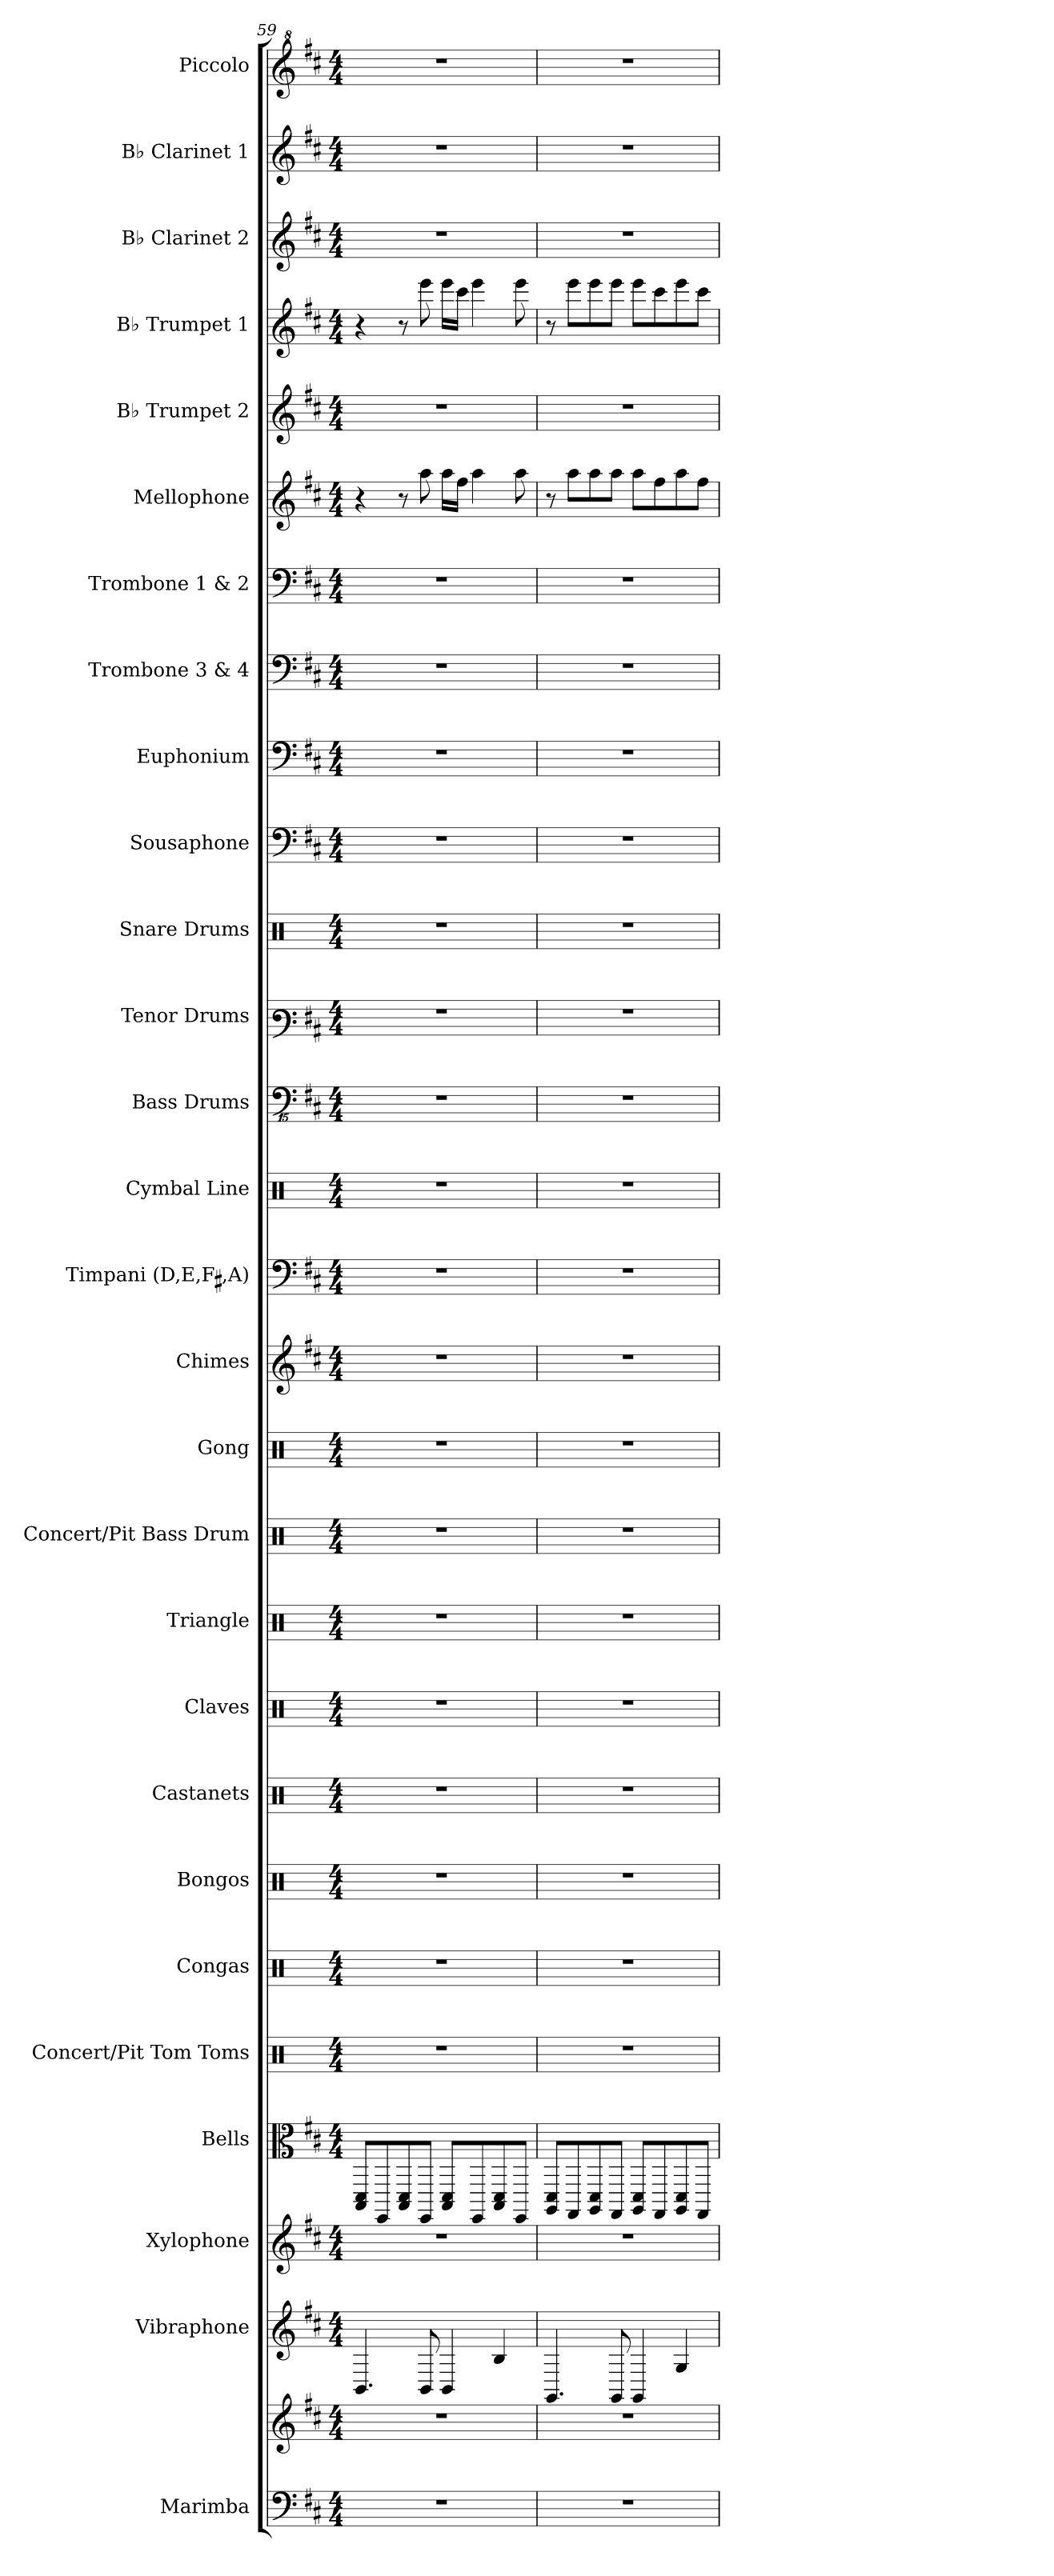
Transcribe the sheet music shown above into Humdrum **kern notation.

**kern	**kern	**kern	**kern	**kern	**kern	**kern	**kern	**kern	**kern	**kern	**kern	**kern	**kern	**kern	**kern	**kern	**kern	**kern	**kern	**kern	**kern	**kern	**kern	**kern	**kern	**kern	**kern	**kern
*part28	*part28	*part27	*part26	*part25	*part24	*part23	*part22	*part21	*part20	*part19	*part18	*part17	*part16	*part15	*part14	*part13	*part12	*part11	*part10	*part9	*part8	*part7	*part6	*part5	*part4	*part3	*part2	*part1
*staff29	*staff28	*staff27	*staff26	*staff25	*staff24	*staff23	*staff22	*staff21	*staff20	*staff19	*staff18	*staff17	*staff16	*staff15	*staff14	*staff13	*staff12	*staff11	*staff10	*staff9	*staff8	*staff7	*staff6	*staff5	*staff4	*staff3	*staff2	*staff1
*I"Marimba	*	*I"Vibraphone	*I"Xylophone	*I"Bells	*I"Concert/Pit Tom Toms	*I"Congas	*I"Bongos	*I"Castanets	*I"Claves	*I"Triangle	*I"Concert/Pit Bass Drum	*I"Gong	*I"Chimes	*I"Timpani (D,E,F#,A)	*I"Cymbal Line	*I"Bass Drums	*I"Tenor Drums	*I"Snare Drums	*I"Sousaphone	*I"Euphonium	*I"Trombone 3 &amp; 4	*I"Trombone 1 &amp; 2	*I"Mellophone	*I"B♭ Trumpet 2	*I"B♭ Trumpet 1	*I"B♭ Clarinet 2	*I"B♭ Clarinet 1	*I"Piccolo
*I'Mrm.	*	*I'Vib.	*I'Xyl.	*I'Bls.	*I'Toms	*I'Co.	*I'Bo.	*I'Cst.	*I'Clv.	*I'Trgl.	*I'Crt. B.D.	*I'Gong	*I'Chm.	*I'Timp.	*I'Cym.	*I'B.D.	*I'T.D.	*I'S.D.	*I'Sphn.	*I'Euph.	*I'Tbn. 3 &amp; 4	*I'Tbn. 1 &amp; 2	*I'Mph.	*I'B♭ Tpt. 2	*I'B♭ Tpt. 1	*I'B♭ Cl. 2	*I'B♭ Cl. 1	*I'Picc.
*clefF4	*clefG2	*clefG2	*clefG2	*clefC3	*clefX	*clefX	*clefX	*clefX	*clefX	*clefX	*clefX	*clefX	*clefG2	*clefF4	*clefX	*clefFvv4	*clefF3	*clefX	*clefF4	*clefF4	*clefF4	*clefF4	*clefG2	*clefG2	*clefG2	*clefG2	*clefG2	*clefG^2
*	*	*	*ITrd-7c-12	*ITrd-14c-24	*	*	*	*	*	*	*	*	*	*	*	*	*	*	*	*	*	*	*ITrd4c7	*ITrd1c2	*ITrd1c2	*ITrd1c2	*ITrd1c2	*ITrd-7c-12
*k[f#c#]	*k[f#c#]	*k[f#c#]	*k[f#c#]	*k[f#c#]	*k[]	*k[]	*k[]	*k[]	*k[]	*k[]	*k[]	*k[]	*k[f#c#]	*k[f#c#]	*k[]	*k[f#c#]	*k[f#c#]	*k[]	*k[f#c#]	*k[f#c#]	*k[f#c#]	*k[f#c#]	*k[f#]	*k[]	*k[]	*k[]	*k[]	*k[f#c#]
*M4/4	*M4/4	*M4/4	*M4/4	*M4/4	*M4/4	*M4/4	*M4/4	*M4/4	*M4/4	*M4/4	*M4/4	*M4/4	*M4/4	*M4/4	*M4/4	*M4/4	*M4/4	*M4/4	*M4/4	*M4/4	*M4/4	*M4/4	*M4/4	*M4/4	*M4/4	*M4/4	*M4/4	*M4/4
=59	=59	=59	=59	=59	=59	=59	=59	=59	=59	=59	=59	=59	=59	=59	=59	=59	=59	=59	=59	=59	=59	=59	=59	=59	=59	=59	=59	=59
1r	1r	4.BB/	1r	8B/ 8d/L	1r	1r	1r	1r	1r	1r	1r	1r	1r	1r	1r	1r	1r	1r	1r	1r	1r	1r	4r	1r	4r	1r	1r	1r
.	.	.	.	8F#/	.	.	.	.	.	.	.	.	.	.	.	.	.	.	.	.	.	.	.	.	.	.	.	.
.	.	.	.	8B/ 8d/	.	.	.	.	.	.	.	.	.	.	.	.	.	.	.	.	.	.	8r	.	8r	.	.	.
.	.	8BB/	.	8F#/J	.	.	.	.	.	.	.	.	.	.	.	.	.	.	.	.	.	.	8dd\	.	8ddd\	.	.	.
.	.	4BB/	.	8B/ 8d/L	.	.	.	.	.	.	.	.	.	.	.	.	.	.	.	.	.	.	16dd\LL	.	16ddd\LL	.	.	.
.	.	.	.	.	.	.	.	.	.	.	.	.	.	.	.	.	.	.	.	.	.	.	16b\JJ	.	16bb\JJ	.	.	.
.	.	.	.	8F#/	.	.	.	.	.	.	.	.	.	.	.	.	.	.	.	.	.	.	4dd\	.	4ddd\	.	.	.
.	.	4B/	.	8B/ 8d/	.	.	.	.	.	.	.	.	.	.	.	.	.	.	.	.	.	.	.	.	.	.	.	.
.	.	.	.	8F#/J	.	.	.	.	.	.	.	.	.	.	.	.	.	.	.	.	.	.	8dd\	.	8ddd\	.	.	.
=60	=60	=60	=60	=60	=60	=60	=60	=60	=60	=60	=60	=60	=60	=60	=60	=60	=60	=60	=60	=60	=60	=60	=60	=60	=60	=60	=60	=60
1r	1r	4.GG/	1r	8A/ 8d/L	1r	1r	1r	1r	1r	1r	1r	1r	1r	1r	1r	1r	1r	1r	1r	1r	1r	1r	8r	1r	8r	1r	1r	1r
.	.	.	.	8G/	.	.	.	.	.	.	.	.	.	.	.	.	.	.	.	.	.	.	8dd\L	.	8ddd\L	.	.	.
.	.	.	.	8A/ 8d/	.	.	.	.	.	.	.	.	.	.	.	.	.	.	.	.	.	.	8dd\	.	8ddd\	.	.	.
.	.	8GG/	.	8G/J	.	.	.	.	.	.	.	.	.	.	.	.	.	.	.	.	.	.	8dd\J	.	8ddd\J	.	.	.
.	.	4GG/	.	8A/ 8d/L	.	.	.	.	.	.	.	.	.	.	.	.	.	.	.	.	.	.	8dd\L	.	8ddd\L	.	.	.
.	.	.	.	8G/	.	.	.	.	.	.	.	.	.	.	.	.	.	.	.	.	.	.	8b\	.	8bb\	.	.	.
.	.	4G/	.	8A/ 8d/	.	.	.	.	.	.	.	.	.	.	.	.	.	.	.	.	.	.	8dd\	.	8ddd\	.	.	.
.	.	.	.	8G/J	.	.	.	.	.	.	.	.	.	.	.	.	.	.	.	.	.	.	8b\J	.	8bb\J	.	.	.
=	=	=	=	=	=	=	=	=	=	=	=	=	=	=	=	=	=	=	=	=	=	=	=	=	=	=	=	=
*-	*-	*-	*-	*-	*-	*-	*-	*-	*-	*-	*-	*-	*-	*-	*-	*-	*-	*-	*-	*-	*-	*-	*-	*-	*-	*-	*-	*-
